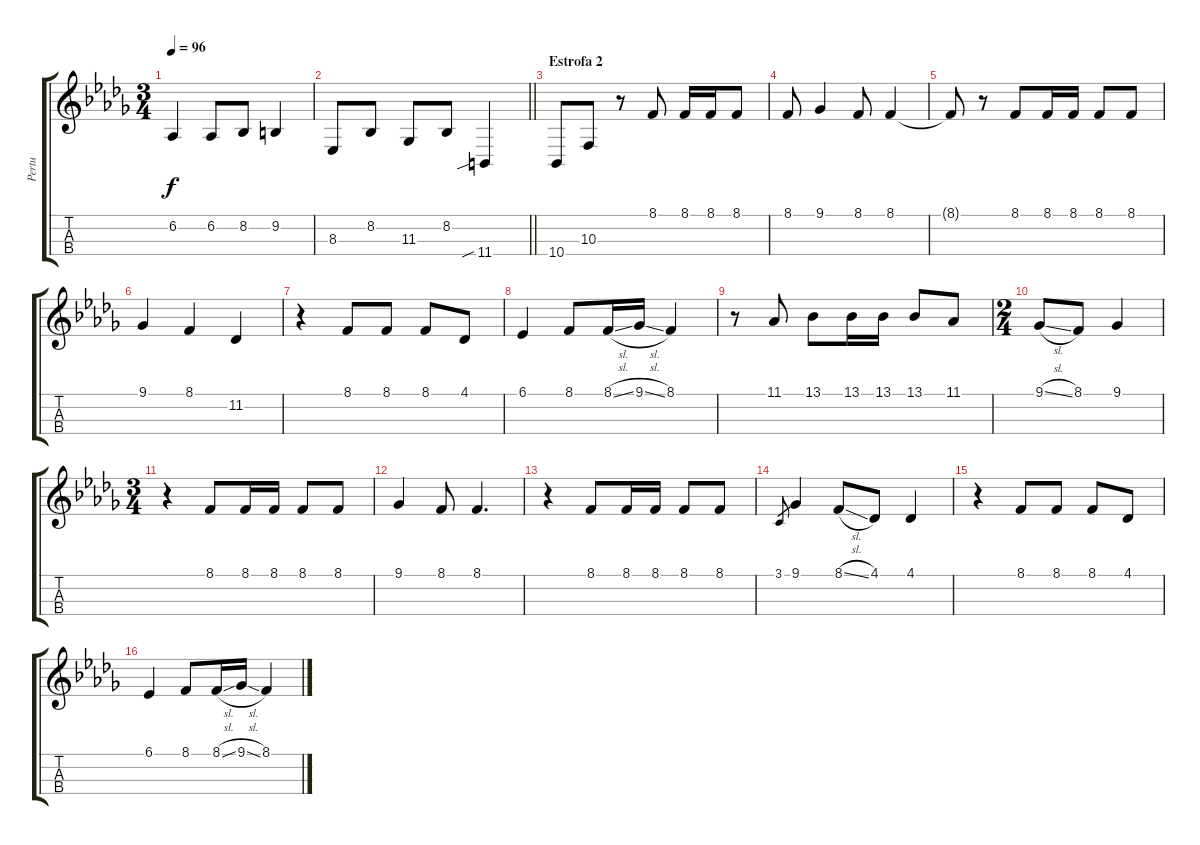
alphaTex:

\track ("Pertu" "Pertu") {instrument cello}
\staff {score tabs}
\tuning (A3 D3 G2 C2) {hide}
\ts (3 4)
\tempo 96
\clef g2
\ks bbminor
6.2.4{dy f} 6.2.8 8.2.8 9.2.4 |
\barLineRight lightlight
8.3.8 8.2.8 11.3.8 8.2.8 11.4{sib}.4 |
\section ("" "Estrofa 2")
10.4.8 10.3.8 r.8 8.1.8 8.1.16 8.1.16 8.1.8 |
8.1.8 9.1.4 8.1.8 8.1.4 |
8.1{t}.8 r.8 8.1.8 8.1.16 8.1.16 8.1.8 8.1.8 |
9.1.4 8.1.4 11.2.4 |
r.4 8.1.8 8.1.8 8.1.8 4.1.8 |
6.1.4 8.1.8 8.1{sl}.16 9.1{sl}.16 8.1.4 |
r.8 11.1.8 13.1.8 13.1.16 13.1.16 13.1.8 11.1.8 |
\ts (2 4)
9.1{sl}.8 8.1.8 9.1.4 |
\ts (3 4)
r.4 8.1.8 8.1.16 8.1.16 8.1.8 8.1.8 |
9.1.4 8.1.8 8.1.4{d} |
r.4 8.1.8 8.1.16 8.1.16 8.1.8 8.1.8 |
3.1.8{gr} 9.1.4 8.1{sl}.8 4.1.8 4.1.4 |
r.4 8.1.8 8.1.8 8.1.8 4.1.8 |
6.1.4 8.1.8 8.1{sl}.16 9.1{sl}.16 8.1.4
